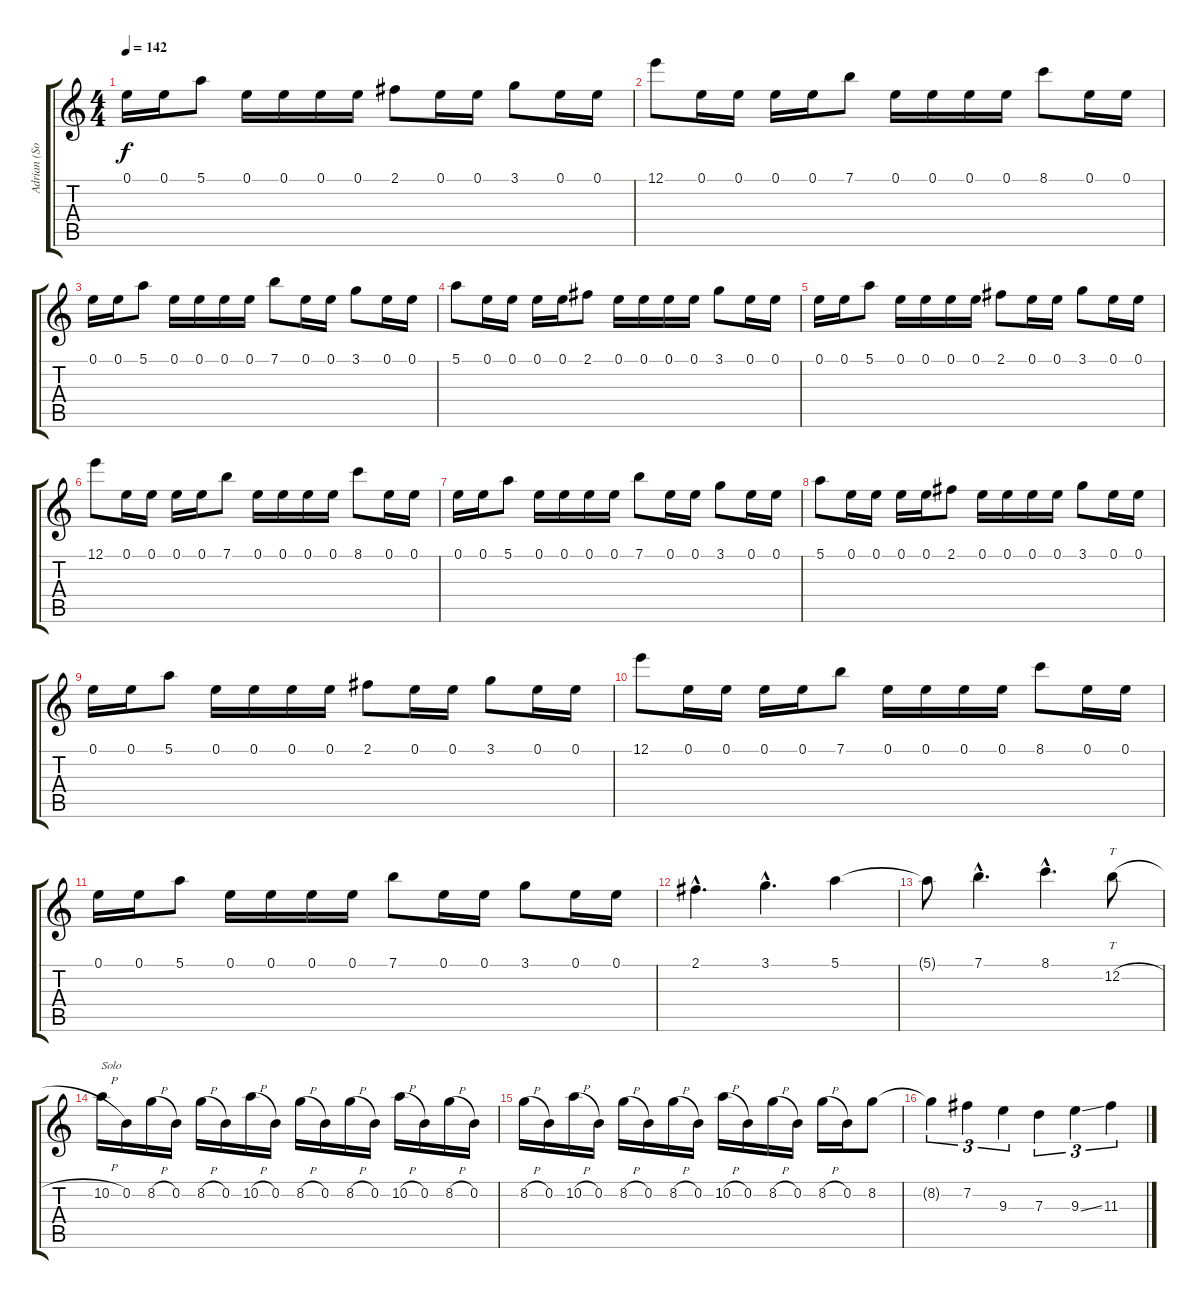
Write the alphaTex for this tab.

\track ("Adrian (Solo Guitar)" "Adrian (So") {instrument distortionguitar}
\staff {score tabs}
\tuning (E4 B3 G3 D3 A2 E2) {hide}
\ts (4 4)
\tempo 142
\clef g2
\ks c
0.1.16{dy f} 0.1.16 5.1.8 0.1.16 0.1.16 0.1.16 0.1.16 2.1.8 0.1.16 0.1.16 3.1.8 0.1.16 0.1.16 |
12.1.8 0.1.16 0.1.16 0.1.16 0.1.16 7.1.8 0.1.16 0.1.16 0.1.16 0.1.16 8.1.8 0.1.16 0.1.16 |
0.1.16 0.1.16 5.1.8 0.1.16 0.1.16 0.1.16 0.1.16 7.1.8 0.1.16 0.1.16 3.1.8 0.1.16 0.1.16 |
5.1.8 0.1.16 0.1.16 0.1.16 0.1.16 2.1.8 0.1.16 0.1.16 0.1.16 0.1.16 3.1.8 0.1.16 0.1.16 |
0.1.16 0.1.16 5.1.8 0.1.16 0.1.16 0.1.16 0.1.16 2.1.8 0.1.16 0.1.16 3.1.8 0.1.16 0.1.16 |
12.1.8 0.1.16 0.1.16 0.1.16 0.1.16 7.1.8 0.1.16 0.1.16 0.1.16 0.1.16 8.1.8 0.1.16 0.1.16 |
0.1.16 0.1.16 5.1.8 0.1.16 0.1.16 0.1.16 0.1.16 7.1.8 0.1.16 0.1.16 3.1.8 0.1.16 0.1.16 |
5.1.8 0.1.16 0.1.16 0.1.16 0.1.16 2.1.8 0.1.16 0.1.16 0.1.16 0.1.16 3.1.8 0.1.16 0.1.16 |
0.1.16 0.1.16 5.1.8 0.1.16 0.1.16 0.1.16 0.1.16 2.1.8 0.1.16 0.1.16 3.1.8 0.1.16 0.1.16 |
12.1.8 0.1.16 0.1.16 0.1.16 0.1.16 7.1.8 0.1.16 0.1.16 0.1.16 0.1.16 8.1.8 0.1.16 0.1.16 |
0.1.16 0.1.16 5.1.8 0.1.16 0.1.16 0.1.16 0.1.16 7.1.8 0.1.16 0.1.16 3.1.8 0.1.16 0.1.16 |
2.1{hac}.4{d} 3.1{hac}.4{d} 5.1.4 |
5.1{t}.8 7.1{hac}.4{d} 8.1{hac}.4{d} 12.2{h}.8{tt} |
10.2{h}.16{txt "Solo"} 0.2.16 8.2{h}.16 0.2.16 8.2{h}.16 0.2.16 10.2{h}.16 0.2.16 8.2{h}.16 0.2.16 8.2{h}.16 0.2.16 10.2{h}.16 0.2.16 8.2{h}.16 0.2.16 |
8.2{h}.16 0.2.16 10.2{h}.16 0.2.16 8.2{h}.16 0.2.16 8.2{h}.16 0.2.16 10.2{h}.16 0.2.16 8.2{h}.16 0.2.16 8.2{h}.16 0.2.16 8.2.8 |
8.2{t}.4{tu (3 2)} 7.2.4{tu (3 2)} 9.3.4{tu (3 2)} 7.3.4{tu (3 2)} 9.3{ss}.4{tu (3 2)} 11.3.4{tu (3 2)}
